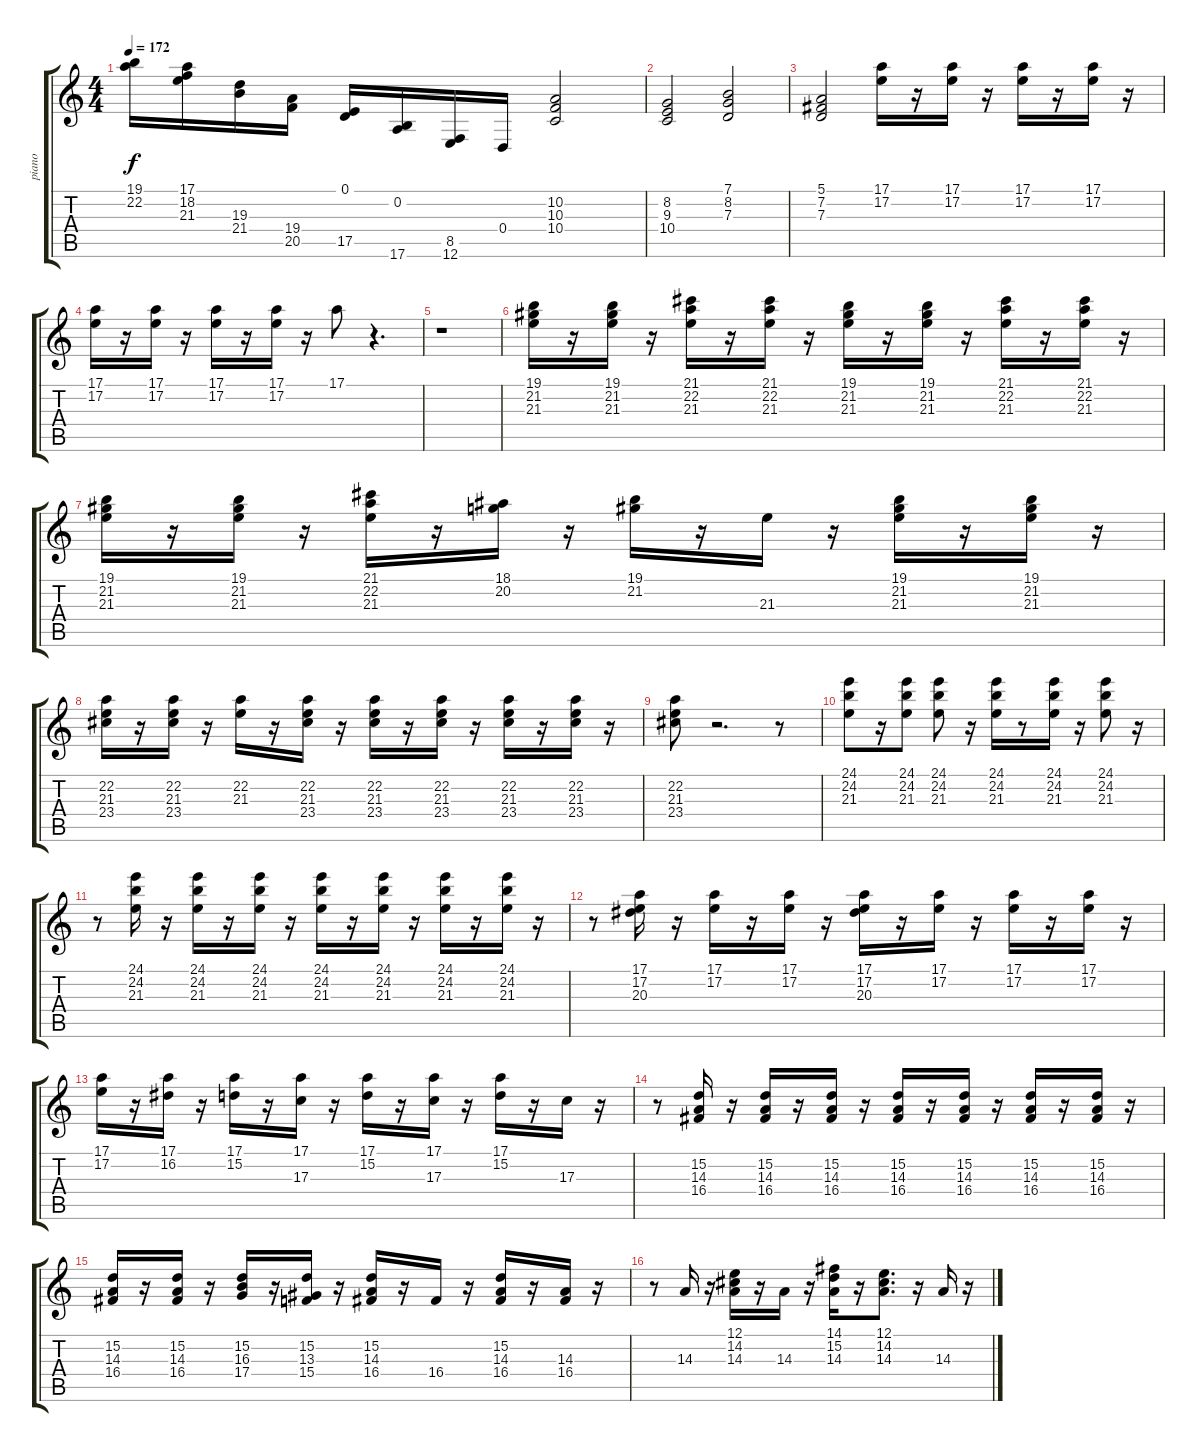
\track ("piano" "piano") {instrument brightacousticpiano}
\staff {score tabs}
\tuning (E4 B3 G3 D3 A2 E2) {hide}
\ts (4 4)
\tempo 172
\clef g2
\ks c
(19.1 22.2).16{dy f} (17.1 18.2 21.3).16 (19.3 21.4).16 (19.4 20.5).16 (0.1 17.5).16 (0.2 17.6).16 (8.5 12.6).16 0.4.16 (10.2 10.3 10.4).2 |
(8.2 9.3 10.4).2 (7.1 8.2 7.3).2 |
(5.1 7.2 7.3).2 (17.1 17.2).16 r.16 (17.1 17.2).16 r.16 (17.1 17.2).16 r.16 (17.1 17.2).16 r.16 |
(17.1 17.2).16 r.16 (17.1 17.2).16 r.16 (17.1 17.2).16 r.16 (17.1 17.2).16 r.16 17.1.8 r.4{d} |
r.1 |
(19.1 21.2 21.3).16 r.16 (19.1 21.2 21.3).16 r.16 (21.1 22.2 21.3).16 r.16 (21.1 22.2 21.3).16 r.16 (19.1 21.2 21.3).16 r.16 (19.1 21.2 21.3).16 r.16 (21.1 22.2 21.3).16 r.16 (21.1 22.2 21.3).16 r.16 |
(19.1 21.2 21.3).16 r.16 (19.1 21.2 21.3).16 r.16 (21.1 22.2 21.3).16 r.16 (18.1 20.2).16 r.16 (19.1 21.2).16 r.16 21.3.16 r.16 (19.1 21.2 21.3).16 r.16 (19.1 21.2 21.3).16 r.16 |
(22.2 21.3 23.4).16 r.16 (22.2 21.3 23.4).16 r.16 (22.2 21.3).16 r.16 (22.2 21.3 23.4).16 r.16 (22.2 21.3 23.4).16 r.16 (22.2 21.3 23.4).16 r.16 (22.2 21.3 23.4).16 r.16 (22.2 21.3 23.4).16 r.16 |
(22.2 21.3 23.4).8 r.2{d} r.8 |
(24.1 24.2 21.3).8 r.16 (24.1 24.2 21.3).8 (24.1 24.2 21.3).8 r.16 (24.1 24.2 21.3).16 r.8 (24.1 24.2 21.3).16 r.16 (24.1 24.2 21.3).8 r.16 |
r.8 (24.1 24.2 21.3).16 r.16 (24.1 24.2 21.3).16 r.16 (24.1 24.2 21.3).16 r.16 (24.1 24.2 21.3).16 r.16 (24.1 24.2 21.3).16 r.16 (24.1 24.2 21.3).16 r.16 (24.1 24.2 21.3).16 r.16 |
r.8 (17.1 17.2 20.3).16 r.16 (17.1 17.2).16 r.16 (17.1 17.2).16 r.16 (17.1 17.2 20.3).16 r.16 (17.1 17.2).16 r.16 (17.1 17.2).16 r.16 (17.1 17.2).16 r.16 |
(17.1 17.2).16 r.16 (17.1 16.2).16 r.16 (17.1 15.2).16 r.16 (17.1 17.3).16 r.16 (17.1 15.2).16 r.16 (17.1 17.3).16 r.16 (17.1 15.2).16 r.16 17.3.16 r.16 |
r.8 (15.2 14.3 16.4).16 r.16 (15.2 14.3 16.4).16 r.16 (15.2 14.3 16.4).16 r.16 (15.2 14.3 16.4).16 r.16 (15.2 14.3 16.4).16 r.16 (15.2 14.3 16.4).16 r.16 (15.2 14.3 16.4).16 r.16 |
(15.2 14.3 16.4).16 r.16 (15.2 14.3 16.4).16 r.16 (15.2 16.3 17.4).16 r.16 (15.2 13.3 15.4).16 r.16 (15.2 14.3 16.4).16 r.16 16.4.16 r.16 (15.2 14.3 16.4).16 r.16 (14.3 16.4).16 r.16 |
r.8 14.3.16 r.16 (12.1 14.2 14.3).16 r.16 14.3.16 r.16 (14.1 15.2 14.3).16 r.16 (12.1 14.2 14.3).8{d} r.16 14.3.16 r.16
